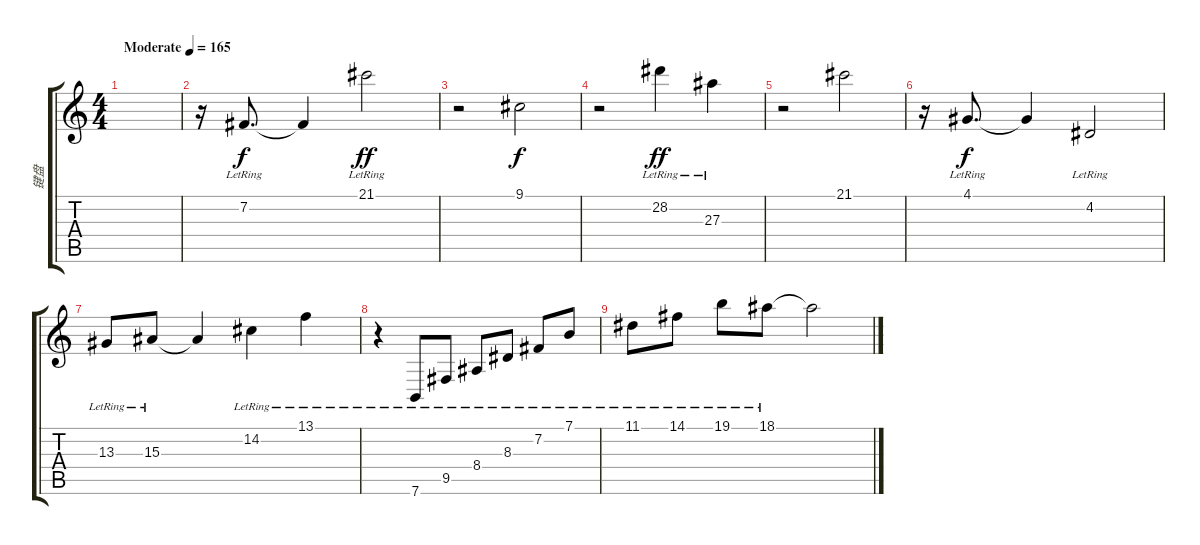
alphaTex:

\track ("键盘" "键盘") {instrument acousticgrandpiano}
\staff {score tabs}
\tuning (E4 B3 G3 D3 A2 E2) {hide}
\ts (4 4)
\tempo (165 "Moderate")
\clef g2
\ks c
|
r.16 7.2{lr}.8{d} 7.2{t}.4 21.1{lr}.2{dy ff} |
r.2 9.1.2{dy f} |
r.2 28.2{lr}.4{dy ff} 27.3{lr}.4 |
r.2 21.1.2 |
r.16 4.1{lr}.8{d dy f} 4.1{t}.4 4.2{lr}.2 |
13.3{lr}.8 15.3{lr}.8 15.3{t}.4 14.2{lr}.4 13.1{lr}.4 |
r.4 7.6{lr}.8 9.5{lr}.8 8.4{lr}.8 8.3{lr}.8 7.2{lr}.8 7.1{lr}.8 |
11.1{lr}.8 14.1{lr}.8 19.1{lr}.8 18.1{lr}.8 18.1{t}.2
